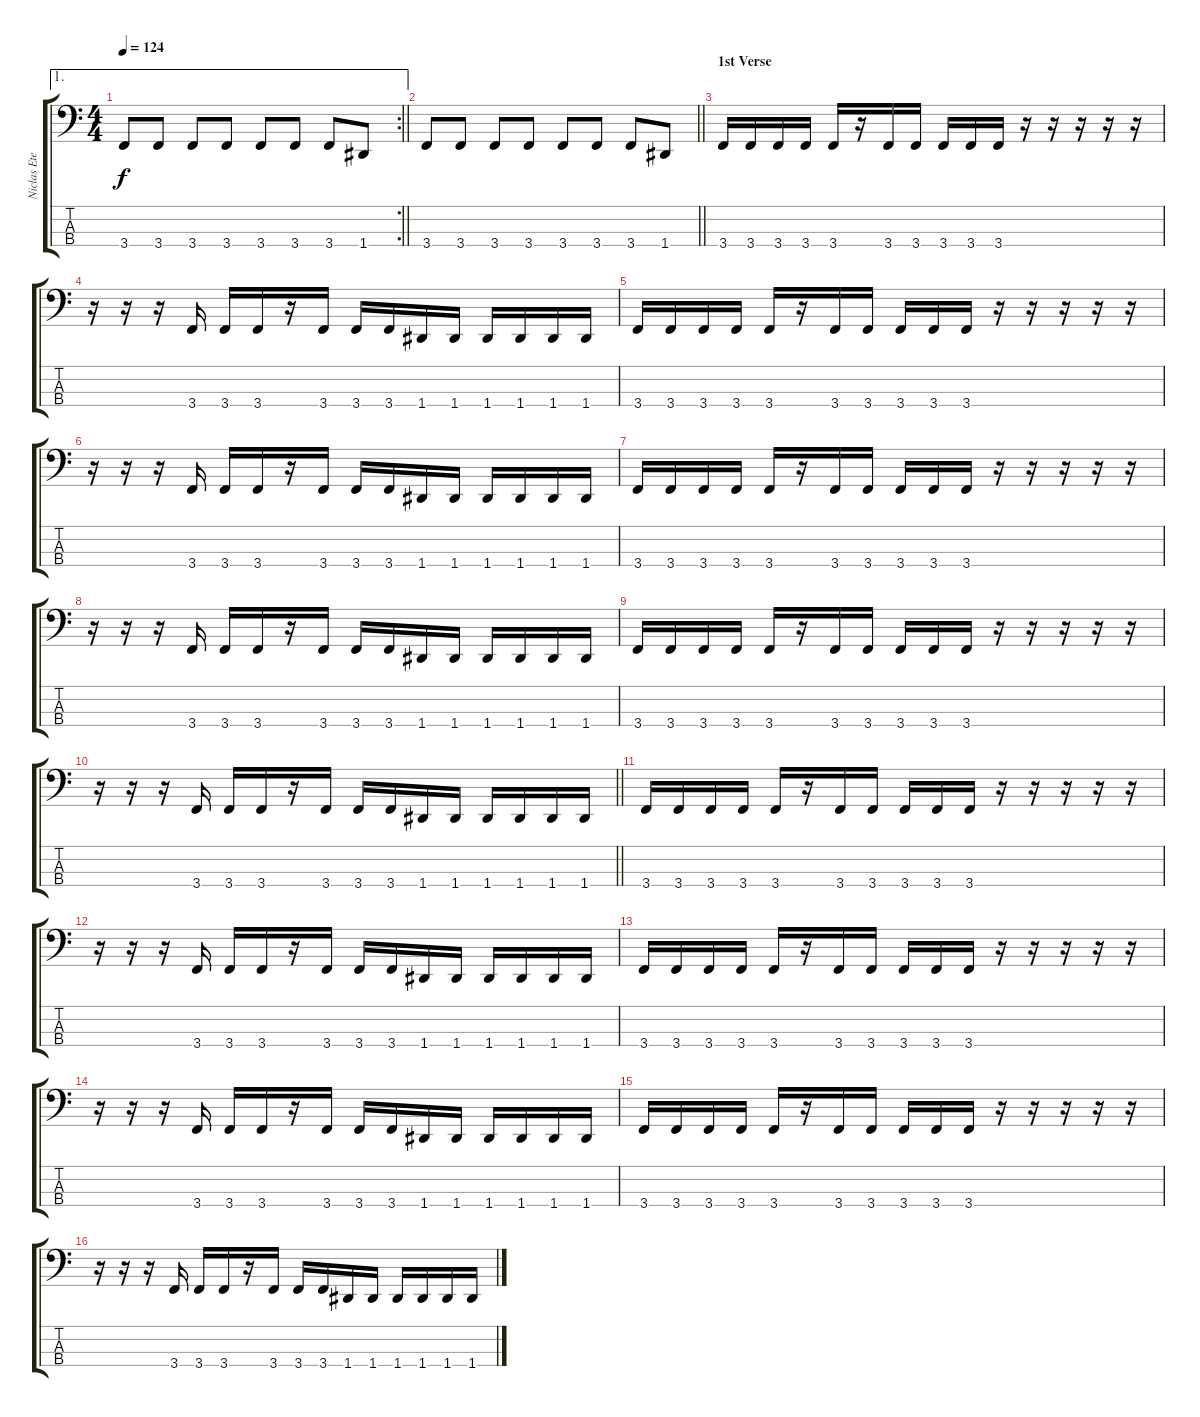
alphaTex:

\track ("Niclas Etelävuori" "Niclas Ete") {instrument electricbasspick}
\staff {score tabs}
\tuning (F2 C2 G1 D1) {hide}
\ae 1
\rc 2
\ts (4 4)
\tempo 124
\clef f4
\barLineRight lightlight
\ks c
3.4.8{dy f} 3.4.8 3.4.8 3.4.8 3.4.8 3.4.8 3.4.8 1.4.8 |
\barLineRight lightlight
3.4.8 3.4.8 3.4.8 3.4.8 3.4.8 3.4.8 3.4.8 1.4.8 |
\section ("" "1st Verse")
3.4.16 3.4.16 3.4.16 3.4.16 3.4.16 r.16 3.4.16 3.4.16 3.4.16 3.4.16 3.4.16 r.16 r.16 r.16 r.16 r.16 |
r.16 r.16 r.16 3.4.16 3.4.16 3.4.16 r.16 3.4.16 3.4.16 3.4.16 1.4.16 1.4.16 1.4.16 1.4.16 1.4.16 1.4.16 |
3.4.16 3.4.16 3.4.16 3.4.16 3.4.16 r.16 3.4.16 3.4.16 3.4.16 3.4.16 3.4.16 r.16 r.16 r.16 r.16 r.16 |
r.16 r.16 r.16 3.4.16 3.4.16 3.4.16 r.16 3.4.16 3.4.16 3.4.16 1.4.16 1.4.16 1.4.16 1.4.16 1.4.16 1.4.16 |
3.4.16 3.4.16 3.4.16 3.4.16 3.4.16 r.16 3.4.16 3.4.16 3.4.16 3.4.16 3.4.16 r.16 r.16 r.16 r.16 r.16 |
r.16 r.16 r.16 3.4.16 3.4.16 3.4.16 r.16 3.4.16 3.4.16 3.4.16 1.4.16 1.4.16 1.4.16 1.4.16 1.4.16 1.4.16 |
3.4.16 3.4.16 3.4.16 3.4.16 3.4.16 r.16 3.4.16 3.4.16 3.4.16 3.4.16 3.4.16 r.16 r.16 r.16 r.16 r.16 |
\barLineRight lightlight
r.16 r.16 r.16 3.4.16 3.4.16 3.4.16 r.16 3.4.16 3.4.16 3.4.16 1.4.16 1.4.16 1.4.16 1.4.16 1.4.16 1.4.16 |
3.4.16 3.4.16 3.4.16 3.4.16 3.4.16 r.16 3.4.16 3.4.16 3.4.16 3.4.16 3.4.16 r.16 r.16 r.16 r.16 r.16 |
r.16 r.16 r.16 3.4.16 3.4.16 3.4.16 r.16 3.4.16 3.4.16 3.4.16 1.4.16 1.4.16 1.4.16 1.4.16 1.4.16 1.4.16 |
3.4.16 3.4.16 3.4.16 3.4.16 3.4.16 r.16 3.4.16 3.4.16 3.4.16 3.4.16 3.4.16 r.16 r.16 r.16 r.16 r.16 |
r.16 r.16 r.16 3.4.16 3.4.16 3.4.16 r.16 3.4.16 3.4.16 3.4.16 1.4.16 1.4.16 1.4.16 1.4.16 1.4.16 1.4.16 |
3.4.16 3.4.16 3.4.16 3.4.16 3.4.16 r.16 3.4.16 3.4.16 3.4.16 3.4.16 3.4.16 r.16 r.16 r.16 r.16 r.16 |
r.16 r.16 r.16 3.4.16 3.4.16 3.4.16 r.16 3.4.16 3.4.16 3.4.16 1.4.16 1.4.16 1.4.16 1.4.16 1.4.16 1.4.16
